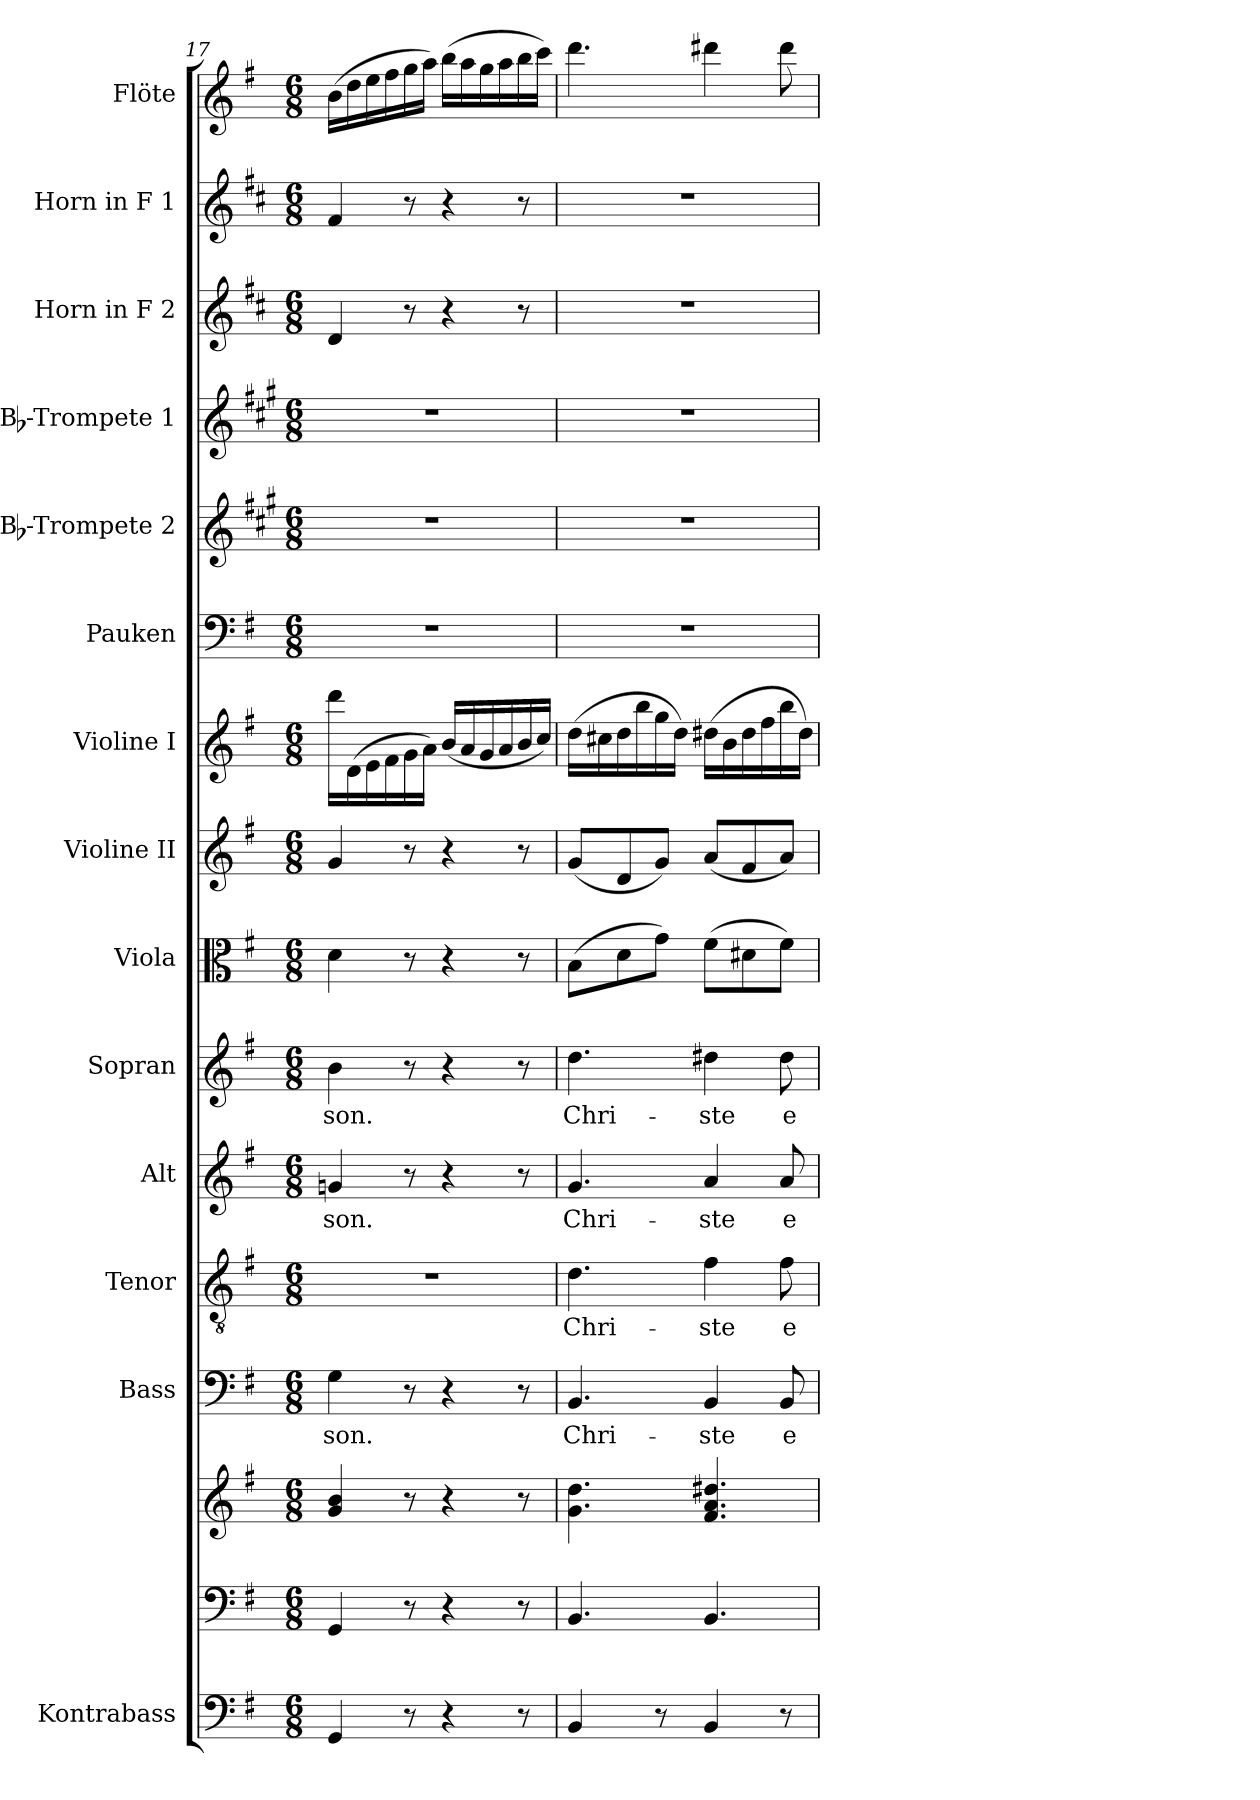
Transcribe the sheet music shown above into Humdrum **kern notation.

**kern	**kern	**kern	**kern	**text	**kern	**text	**kern	**text	**kern	**text	**kern	**kern	**kern	**kern	**kern	**kern	**kern	**kern	**kern
*part15	*part14	*part14	*part13	*part13	*part12	*part12	*part11	*part11	*part10	*part10	*part9	*part8	*part7	*part6	*part5	*part4	*part3	*part2	*part1
*staff16	*staff15	*staff14	*staff13	*staff13	*staff12	*staff12	*staff11	*staff11	*staff10	*staff10	*staff9	*staff8	*staff7	*staff6	*staff5	*staff4	*staff3	*staff2	*staff1
*I"Kontrabass	*	*	*I"Bass	*	*I"Tenor	*	*I"Alt	*	*I"Sopran	*	*I"Viola	*I"Violine II	*I"Violine I	*I"Pauken	*I"Bb-Trompete 2	*I"Bb-Trompete 1	*I"Horn in F 2	*I"Horn in F 1	*I"Flöte
*I'Kb.	*	*	*I'B.	*	*I'T.	*	*I'A.	*	*I'S.	*	*I'Vla.	*I'Vl. II	*I'Vl. I	*I'Pk.	*I'Bb Trp. 2	*I'Bb Trp. 1	*	*	*I'Fl.
*clefF4	*clefF4	*clefG2	*clefF4	*	*clefGv2	*	*clefG2	*	*clefG2	*	*clefC3	*clefG2	*clefG2	*clefF4	*clefG2	*clefG2	*clefG2	*clefG2	*clefG2
*ITrd7c12	*	*	*	*	*	*	*	*	*	*	*	*	*	*	*ITrd1c2	*ITrd1c2	*ITrd4c7	*ITrd4c7	*
*k[f#]	*k[f#]	*k[f#]	*k[f#]	*	*k[f#]	*	*k[f#]	*	*k[f#]	*	*k[f#]	*k[f#]	*k[f#]	*k[f#]	*k[f#]	*k[f#]	*k[f#]	*k[f#]	*k[f#]
*G:	*G:	*G:	*G:	*	*G:	*	*G:	*	*G:	*	*G:	*G:	*G:	*G:	*G:	*G:	*G:	*G:	*G:
*M6/8	*M6/8	*M6/8	*M6/8	*	*M6/8	*	*M6/8	*	*M6/8	*	*M6/8	*M6/8	*M6/8	*M6/8	*M6/8	*M6/8	*M6/8	*M6/8	*M6/8
=17	=17	=17	=17	=17	=17	=17	=17	=17	=17	=17	=17	=17	=17	=17	=17	=17	=17	=17	=17
!	!	!	!	!LO:LY:b	!	!	!	!LO:LY:b	!	!LO:LY:b	!	!	!	!	!	!	!	!	!
4GGG/	4GG/	4g/ 4b/	4G\	-son.	2.r	.	4gn/	-son.	4b\	-son.	4d\	4g/	16ddd\LL	2.r	2.r	2.r	4G/	4B/	(>16b\LL
.	.	.	.	.	.	.	.	.	.	.	.	.	(>16d\	.	.	.	.	.	16dd\
.	.	.	.	.	.	.	.	.	.	.	.	.	16e\	.	.	.	.	.	16ee\
.	.	.	.	.	.	.	.	.	.	.	.	.	16f#\	.	.	.	.	.	16ff#\
8r	8r	8r	8r	.	.	.	8r	.	8r	.	8r	8r	16g\	.	.	.	8r	8r	16gg\
.	.	.	.	.	.	.	.	.	.	.	.	.	16a\JJ)	.	.	.	.	.	16aa\JJ)
4r	4r	4r	4r	.	.	.	4r	.	4r	.	4r	4r	(<16b/LL	.	.	.	4r	4r	(>16bb\LL
.	.	.	.	.	.	.	.	.	.	.	.	.	16a/	.	.	.	.	.	16aa\
.	.	.	.	.	.	.	.	.	.	.	.	.	16g/	.	.	.	.	.	16gg\
.	.	.	.	.	.	.	.	.	.	.	.	.	16a/	.	.	.	.	.	16aa\
8r	8r	8r	8r	.	.	.	8r	.	8r	.	8r	8r	16b/	.	.	.	8r	8r	16bb\
.	.	.	.	.	.	.	.	.	.	.	.	.	16cc/JJ)	.	.	.	.	.	16ccc\JJ)
!!LO:PB:g=z
=18	=18	=18	=18	=18	=18	=18	=18	=18	=18	=18	=18	=18	=18	=18	=18	=18	=18	=18	=18
!	!	!	!	!LO:LY:b	!	!LO:LY:b	!	!LO:LY:b	!	!LO:LY:b	!	!	!	!	!	!	!	!	!
4BBB/	4.BB/	4.g\ 4.dd\	4.BB/	Chri-	4.d\	Chri-	4.g/	Chri-	4.dd\	Chri-	(>8B\L	(<8g/L	(>16dd\LL	2.r	2.r	2.r	2.r	2.r	4.ddd\
.	.	.	.	.	.	.	.	.	.	.	.	.	16cc#X\	.	.	.	.	.	.
.	.	.	.	.	.	.	.	.	.	.	8d\	8d/	16dd\	.	.	.	.	.	.
.	.	.	.	.	.	.	.	.	.	.	.	.	16bb\	.	.	.	.	.	.
8r	.	.	.	.	.	.	.	.	.	.	8g\J)	8g/J)	16gg\	.	.	.	.	.	.
.	.	.	.	.	.	.	.	.	.	.	.	.	16dd\JJ)	.	.	.	.	.	.
!	!	!	!	!LO:LY:b	!	!LO:LY:b	!	!LO:LY:b	!	!LO:LY:b	!	!	!	!	!	!	!	!	!
4BBB/	4.BB/	4.f#/ 4.a/ 4.dd#X/	4BB/	-ste	4f#\	-ste	4a/	-ste	4dd#X\	-ste	(>8f#\L	(<8a/L	(>16dd#X\LL	.	.	.	.	.	4ddd#X\
.	.	.	.	.	.	.	.	.	.	.	.	.	16b\	.	.	.	.	.	.
.	.	.	.	.	.	.	.	.	.	.	8d#X\	8f#/	16dd#\	.	.	.	.	.	.
.	.	.	.	.	.	.	.	.	.	.	.	.	16ff#\	.	.	.	.	.	.
!	!	!	!	!LO:LY:b	!	!LO:LY:b	!	!LO:LY:b	!	!LO:LY:b	!	!	!	!	!	!	!	!	!
8r	.	.	8BB/	e-	8f#\	e-	8a/	e-	8dd#\	e-	8f#\J)	8a/J)	16bb\	.	.	.	.	.	8ddd#\
.	.	.	.	.	.	.	.	.	.	.	.	.	16dd#\JJ)	.	.	.	.	.	.
=	=	=	=	=	=	=	=	=	=	=	=	=	=	=	=	=	=	=	=
*-	*-	*-	*-	*-	*-	*-	*-	*-	*-	*-	*-	*-	*-	*-	*-	*-	*-	*-	*-
